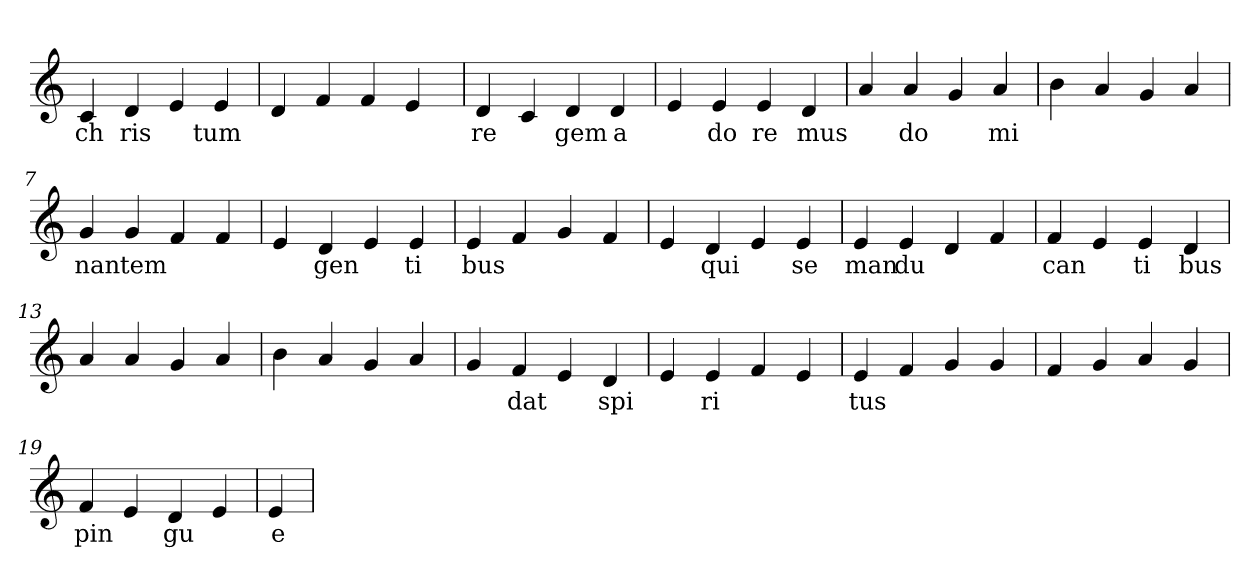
**kern	**text
*part1	*part1
*staff1	*staff1
*clefG2	*
=1	=1
4c	ch
4d	ris
4e	.
4e	tum
=2	=2
4d	.
4f	.
4f	.
4e	.
=3	=3
4d	re
4c	.
4d	gem
4d	a
=4	=4
4e	.
4e	do
4e	re
4d	mus
=5	=5
4a	.
4a	do
4g	.
4a	mi
=6	=6
4b	.
4a	.
4g	.
4a	.
=7	=7
4g	nan
4g	tem
4f	.
4f	.
=8	=8
4e	.
4d	gen
4e	.
4e	ti
=9	=9
4e	bus
4f	.
4g	.
4f	.
=10	=10
4e	.
4d	qui
4e	.
4e	se
=11	=11
4e	man
4e	du
4d	.
4f	.
=12	=12
4f	can
4e	.
4e	ti
4d	bus
=13	=13
4a	.
4a	.
4g	.
4a	.
=14	=14
4b	.
4a	.
4g	.
4a	.
=15	=15
4g	.
4f	dat
4e	.
4d	spi
=16	=16
4e	.
4e	ri
4f	.
4e	.
=17	=17
4e	tus
4f	.
4g	.
4g	.
=18	=18
4f	.
4g	.
4a	.
4g	.
=19	=19
4f	pin
4e	.
4d	gu
4e	.
=20	=20
4e	e
=	=
*-	*-
